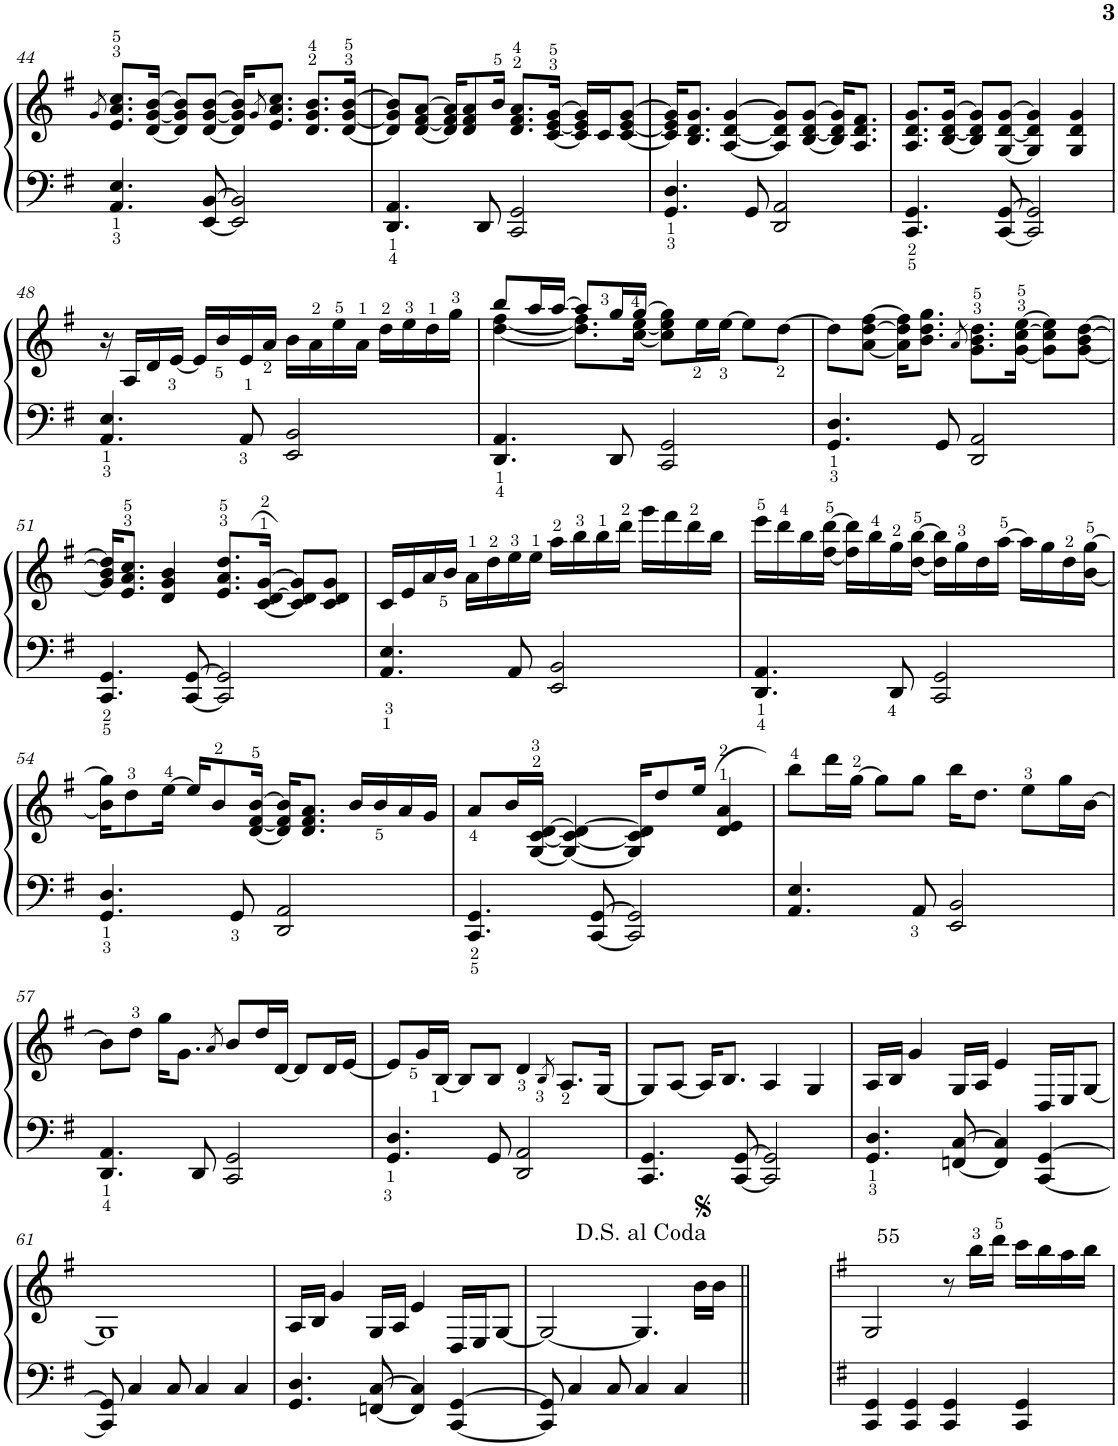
**kern	**kern
*part1	*part1
*staff2	*staff1
*I"Piano	*
*I'Pno.	*
!!LO:PB:g=z
*clefF4	*clefG2
*k[f#]	*k[f#]
*M4/4	*M4/4
=44	=44
.	8qg/
4.AA/ 4.E/	8.e/ 8.a/ 8.cc/L
.	[16d/ [16g/ [16b/Jk
.	8d/] 8g/] 8b/]L
[8EE/ [8BB/	[8d/ [8g/ [8b/J
2EE/] 2BB/]	16d/] 16g/] 16b/]KL
.	8qg/
.	8.e/ 8.a/ 8.cc/J
.	8.d/ 8.g/ 8.b/L
.	[16d/ [16g/ [16b/Jk
=45	=45
4.DD/ 4.AA/	8d/] 8g/] 8b/]L
.	[8d/ [8f#/ [8a/J
.	16d/] 16f#/] 16a/]KL
.	8d/ 8f#/ 8a/
8DD/	.
.	16b/Jk
2CC/ 2GG/	8.d/ 8.f#/ 8.a/L
.	[16c/ [16e/ [16g/Jk
.	16c/] 16e/] 16g/]LL
.	16c/J
.	[8c/ [8e/ [8g/J
=46	=46
4.GG/ 4.D/	16c/] 16e/] 16g/]KL
.	8.B/ 8.d/ 8.g/J
.	[4A/ [4d/ [4g/
8GG/	.
2DD/ 2AA/	8A/] 8d/] 8g/]L
.	[8B/ [8d/ [8g/J
.	16B/] 16d/] 16g/]KL
.	8.A/ 8.d/ 8.f#/J
=47	=47
4.CC/ 4.GG/	8.A/ 8.d/ 8.g/L
.	[16B/ [16d/ [16g/Jk
.	8B/] 8d/] 8g/]L
[8CC/ [8GG/	[8G/ [8d/ [8g/J
2CC/] 2GG/]	4G/] 4d/] 4g/]
.	4G/ 4d/ 4g/
!!LO:LB:g=z
=48	=48
4.AA/ 4.E/	16r
.	16A/LL
.	16d/
.	[16e/JJ
.	16e/LL]
.	16b/
8AA/	16e/
.	16a/JJ
2EE/ 2BB/	16b\LL
.	16a\
.	16ee\
.	16a\JJ
.	16dd\LL
.	16ee\
.	16dd\
.	16gg\JJ
=49	=49
*	*^
4.DD/ 4.AA/	8bb/L	[4dd\ [4ff#\
.	16aa/L	.
.	[16aa/JJ	.
.	8aa/L]	8.dd\] 8.ff#\]L
8DD/	16gg/L	.
.	[16gg/JJ	[16cc\ [16ee\Jk
2CC/ 2GG/	8cc\] 8ee\] 8gg\]L	2ryy
.	16ee\L	.
.	[16ee\JJ	.
.	8ee\L]	.
.	[8dd\J	.
*	*v	*v
=50	=50
4.GG/ 4.D/	8dd\L]
.	[8a\ [8dd\ [8ff#\J
.	16a\] 16dd\] 16ff#\]KL
.	8.b\ 8.dd\ 8.gg\J
8GG/	.
.	8qa/
2DD/ 2AA/	8.g\ 8.b\ 8.dd\L
.	[16g\ [16cc\ [16ee\Jk
.	8g\] 8cc\] 8ee\]L
.	[8g\ [8b\ [8dd\J
!!LO:LB:g=z
=51	=51
4.CC/ 4.GG/	16g/] 16b/] 16dd/]KL
.	8.e/ 8.a/ 8.cc/J
.	4d/ 4g/ 4b/
[8CC/ [8GG/	.
2CC/] 2GG/]	8.e/ 8.a/ 8.dd/L
.	(>[16c/ [16d/ [16g/Jk
.	8c/] 8d/] 8g/]L)
.	8c/ 8d/ 8g/J
=52	=52
4.AA/ 4.E/	16c/LL
.	16e/
.	16a/
.	16b/JJ
.	16a\LL
.	16dd\
8AA/	16ee\
.	16ee\JJ
2EE/ 2BB/	16aa\LL
.	16bb\
.	16bb\
.	16ddd\JJ
.	16ggg\LL
.	16fff#\
.	16ddd\
.	16bb\JJ
=53	=53
4.DD/ 4.AA/	16eee\LL
.	16ddd\
.	16bb\
.	[16ff#\ [16ddd\JJ
.	16ff#\] 16ddd\]LL
.	16bb\
8DD/	16gg\
.	[16dd\ [16bb\JJ
2CC/ 2GG/	16dd\] 16bb\]LL
.	16gg\
.	16dd\
.	[16aa\JJ
.	16aa\LL]
.	16gg\
.	16dd\
.	[16b\ [16gg\JJ
!!LO:LB:g=z
=54	=54
4.GG/ 4.D/	16b\] 16gg\]KL
.	8dd\
.	[16ee\Jk
.	16ee/KL]
.	8b/
8GG/	.
.	[16d/ [16f#/ [16b/Jk
2DD/ 2AA/	16d/] 16f#/] 16b/]KL
.	8.d/ 8.f#/ 8.a/J
.	16b/LL
.	16b/
.	16a/
.	16g/JJ
=55	=55
4.CC/ 4.GG/	8a/L
.	16b/L
.	[16G/ [16c/ [16d/JJ
.	4G/_ 4c/_ 4d/_
[8CC/ [8GG/	.
2CC/] 2GG/]	16G/] 16c/] 16d/]KL
.	8dd/
.	16ee/Jk
.	(4d/ 4e/ 4a/
=56	=56
4.AA/ 4.E/	8bb\L)
.	16ddd\L
.	[16gg\JJ
.	8gg\L]
8AA/	8gg\J
2EE/ 2BB/	16bb\KL
.	8.dd\J
.	8ee\L
.	16gg\L
.	[16b\JJ
!!LO:LB:g=z
=57	=57
4.DD/ 4.AA/	8b\L]
.	8dd\J
.	16gg\KL
.	8.g\J
8DD/	.
.	8qa/
2CC/ 2GG/	8b/L
.	16dd/L
.	[16d/JJ
.	8d/L]
.	16d/L
.	[16e/JJ
=58	=58
4.GG/ 4.D/	8e/L]
.	16g/L
.	[16B/JJ
.	8B/L]
8GG/	8B/J
2DD/ 2AA/	4d/
.	8qB/
.	8.A/L
.	[16G/Jk
=59	=59
4.CC/ 4.GG/	8G/L]
.	[8A/J
.	16A/KL]
.	8.B/J
[8CC/ [8GG/	.
2CC/] 2GG/]	4A/
.	4G/
=60	=60
4.GG/ 4.D/	16A/LL
.	16B/JJ
.	4g/
[8FFn/ [8C/	16G/LL
.	16A/JJ
4FF/] 4C/]	4e/
[4CC/ [4GG/	16D/LL
.	16E/J
.	[8G/J
!!LO:LB:g=z
=61	=61
8CC/] 8GG/]	1G]
4C/	.
8C/	.
4C/	.
4C/	.
=62	=62
4.GG/ 4.D/	16A/LL
.	16B/JJ
.	4g/
[8FFn/ [8C/	16G/LL
.	16A/JJ
4FF/] 4C/]	4e/
[4CC/ [4GG/	16D/LL
.	16E/J
.	[8G/J
=63	=63
8CC/] 8GG/]	2G/_
4C/	.
8C/	.
4C/	4.G/]
4C/	.
.	16b\LL
.	16b\JJ
=64||	=64||
1ryy	1ryy
=65	=65
*k[f#]	*k[f#]
!	!LO:TX:a:t=55
4CC/ 4GG/	(2G/
4CC/ 4GG/	.
4CC/ 4GG/	8r)
.	16bb\LL
.	16ddd\JJ
4CC/ 4GG/	16ccc\LL
.	16bb\
.	16aa\
.	16bb\JJ
=	=
*-	*-
